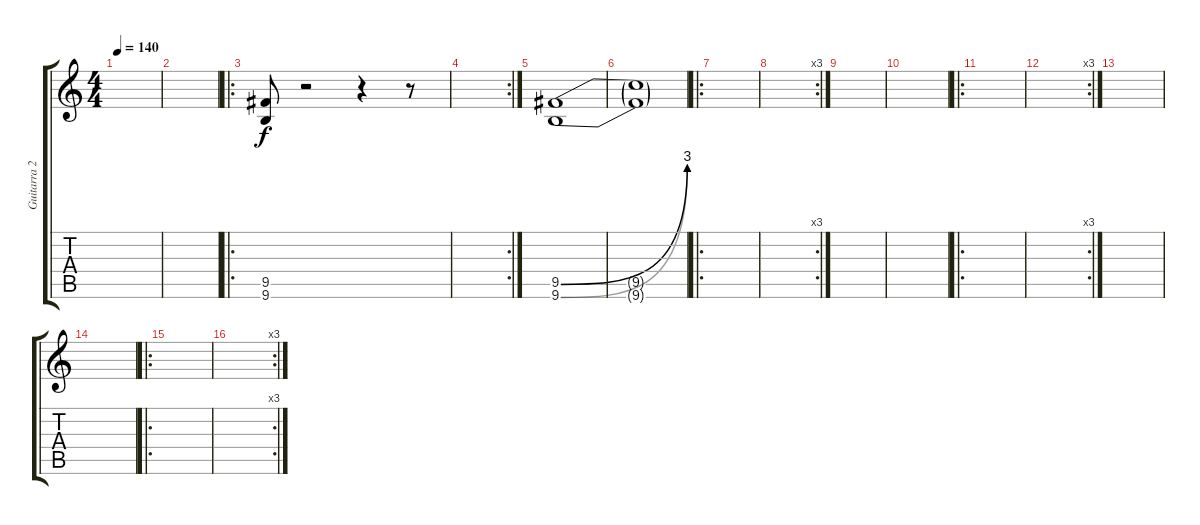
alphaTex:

\track ("Guitarra 2" "Guitarra 2") {instrument distortionguitar}
\staff {score tabs}
\tuning (E4 B3 G3 D3 A2 D2) {hide}
\ts (4 4)
\tempo 140
\clef g2
\ks c
|
|
\ro
(9.5 9.6).8 r.2 r.4 r.8 |
\rc 2
|
(9.5{be (bend 0 0 60 12)} 9.6{be (bend 0 0 60 12)}).1 |
(9.5{t} 9.6{t}).1 |
\ro
|
\rc 3
|
|
|
\ro
|
\rc 3
|
|
|
\ro
|
\rc 3
